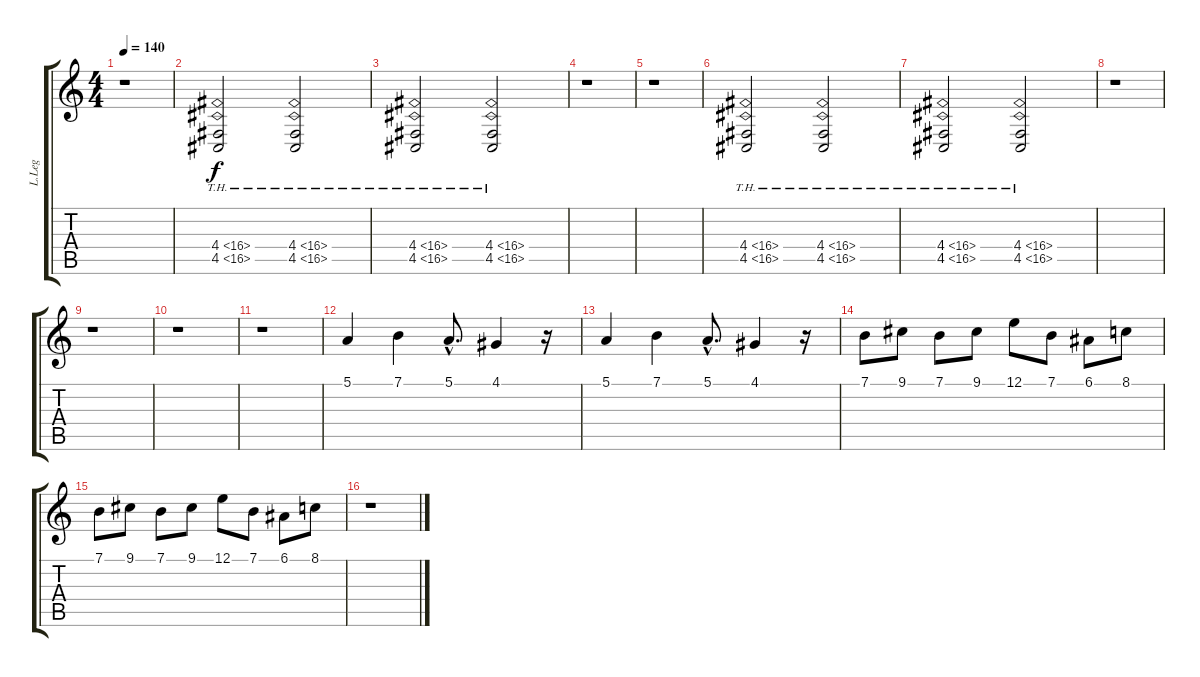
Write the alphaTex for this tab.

\track ("L.Leg" "L.Leg") {instrument fx2soundtrack}
\staff {score tabs}
\tuning (E4 B3 G3 D3 A2 E2) {hide}
\ts (4 4)
\tempo 140
\clef g2
\ks c
r.1{dy f instrument fx2soundtrack} |
(4.4{th 12} 4.5{th 12}).2 (4.4{th 12} 4.5{th 12}).2 |
(4.4{th 12} 4.5{th 12}).2 (4.4{th 12} 4.5{th 12}).2 |
r.1 |
r.1 |
(4.4{th 12} 4.5{th 12}).2 (4.4{th 12} 4.5{th 12}).2 |
(4.4{th 12} 4.5{th 12}).2 (4.4{th 12} 4.5{th 12}).2 |
r.1 |
r.1 |
r.1 |
r.1 |
5.1.4{volume 16} 7.1.4 5.1{hac}.8{d} 4.1.4 r.16 |
5.1.4 7.1.4 5.1{hac}.8{d} 4.1.4 r.16 |
7.1.8 9.1.8 7.1.8 9.1.8 12.1.8 7.1.8 6.1.8 8.1.8 |
7.1.8 9.1.8 7.1.8 9.1.8 12.1.8 7.1.8 6.1.8 8.1.8 |
r.1{volume 0}
